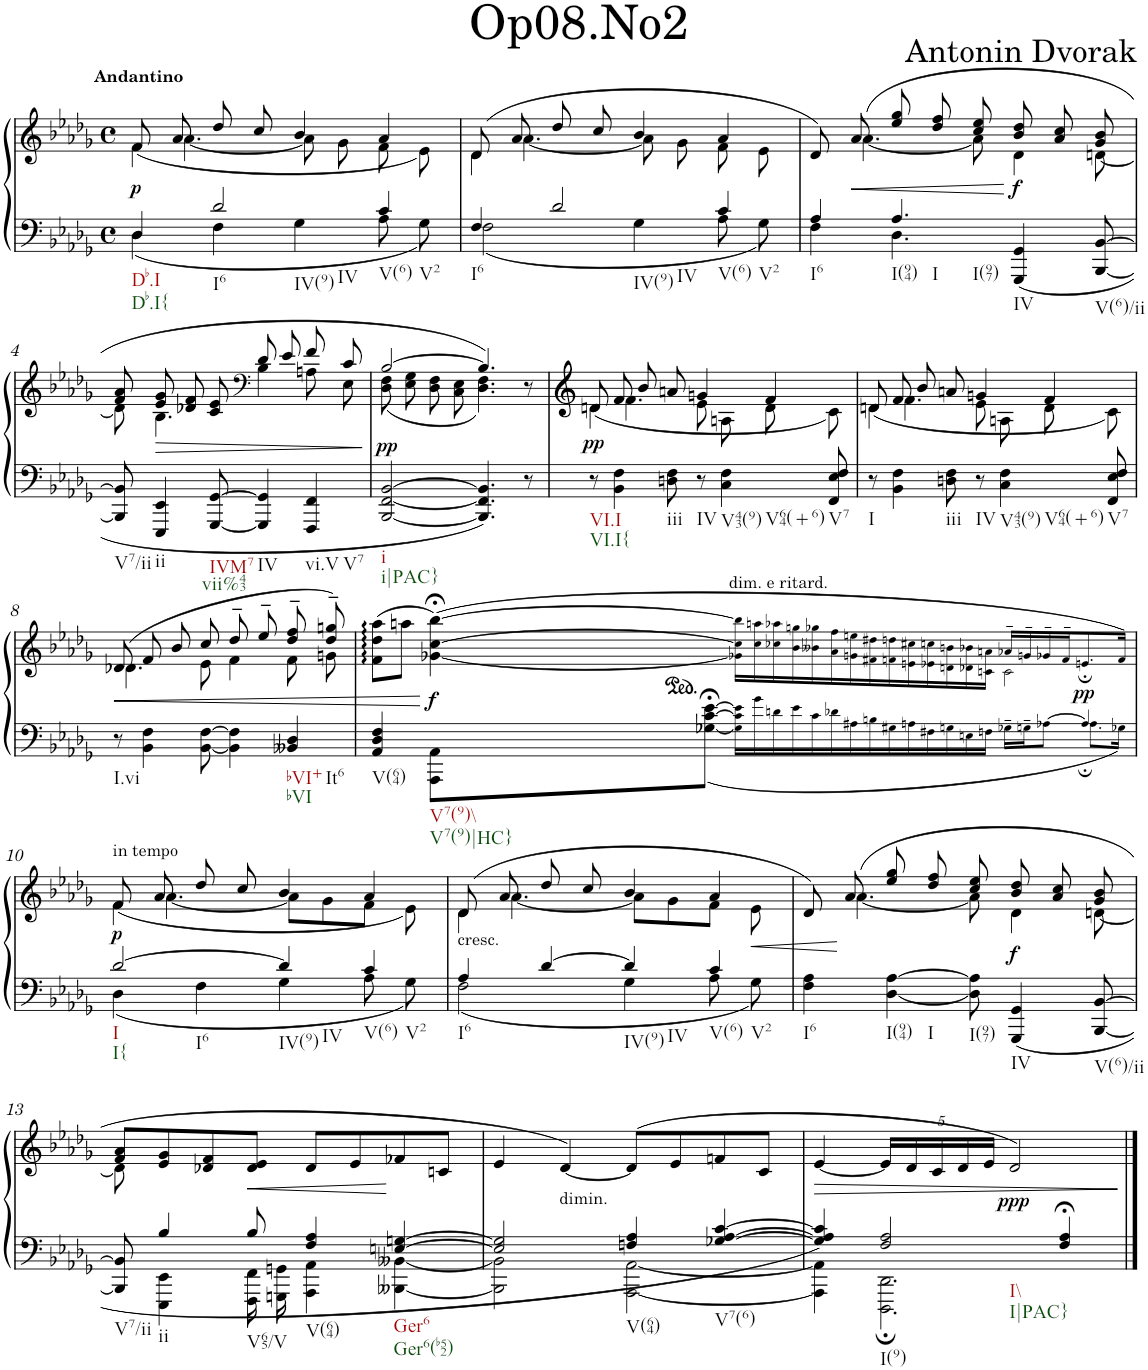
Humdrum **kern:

**kern	**kern	**dynam
*part1	*part1	*part1
*staff2	*staff1	*staff1/2
*I"Piano	*	*
*I'Pno.	*	*
*clefF4	*clefG2	*
*k[b-e-a-d-g-]	*k[b-e-a-d-g-]	*
*M4/4	*M4/4	*
*met(c)	*met(c)	*
=1	=1	=1
*^	*^	*
*	*	*	*^	*
!	!	!LO:TX:a:B:t=Andantino	!	!	!
!LO:TX:b:t=Db.I	!	!	!	!	!
!LO:TX:b:t=Db.I{	!	!	!	!	!
!	!	!	!	!	!LO:DY:b
4D-/	4D-\	(8f/	8ryy	4f\	p
.	.	8a-/	[4.a-\	.	.
!LO:TX:b:t=I6	!	!	!	!	!
!LO:TX:b:t=IV(9)	!	!	!	!	!
!LO:TX:b:t=IV	!	!	!	!	!
2d-/	4F\	8dd-/	.	2.ryy	.
.	.	8cc/	.	.	.
.	4G-\	4b-/	8a-\]	.	.
.	.	.	8g-\	.	.
!LO:TX:b:t=V(6)	!	!	!	!	!
!LO:TX:b:t=V2	!	!	!	!	!
4c/	8A-\	4a-/	8f\	.	.
.	8G-\	.	8e-\)	.	.
=2	=2	=2	=2	=2	=2
!LO:TX:b:t=I6	!	!	!	!	!
4F/	2F\	(8d-/	8ryy	4d-\	.
.	.	8a-/	[4.a-\	.	.
!LO:TX:b:t=IV(9)	!	!	!	!	!
!LO:TX:b:t=IV	!	!	!	!	!
2d-/	.	8dd-/	.	2.ryy	.
.	.	8cc/	.	.	.
.	4G-\	4b-/	8a-\]	.	.
.	.	.	8g-\	.	.
!LO:TX:b:t=V(6)	!	!	!	!	!
!LO:TX:b:t=V2	!	!	!	!	!
4c/	8A-\	4a-/	8f\	.	.
.	8G-\	.	8e-\	.	.
*	*	*	*v	*v	*
=3	=3	=3	=3	=3
!LO:TX:b:t=I6	!	!	!	!
4A-/	4F\	8d-/)	8ryy	.
!	!	!	!	!LO:HP:b
.	.	(8a-/	[4.a-\	<
!LO:TX:b:t=I(94)	!	!	!	!
!LO:TX:b:t=I	!	!	!	!
!LO:TX:b:t=I(97)	!	!	!	!
4.A-/	4.D-\	8ee-/ 8gg-/	.	.
.	.	8dd-/ 8ff/	.	.
.	.	8cc/ 8ee-/	8a-\]	.
!LO:TX:b:t=IV	!	!	!	!
!	!	!	!	!LO:DY:n=1:b
4GGG-/ 4GG-/	4.ryy	8b-/ 8dd-/	4d-\	[ f
.	.	8a-/ 8cc/	.	.
!LO:TX:b:t=V(6)/ii	!	!	!	!
[8BBB-/ [8BB-/	.	8g-/ 8b-/	[8dn\	.
*v	*v	*	*	*
!!LO:LB:g=z	!!
=4	=4	=4	=4
!LO:TX:b:t=V7/ii	!	!	!
8BBB-/] 8BB-/]	8f/ 8a-/	8d\]	.
!LO:TX:b:t=ii	!	!	!
!	!	!	!LO:HP:b
4EEE-/ 4EE-/	8e-/ 8g-/	4.B-\	>
.	8d-X/ 8f/	.	.
!LO:TX:b:t=IVM7	!	!	!
!LO:TX:b:t=vii%43	!	!	!
[8GGG-/ [8GG-/	8c/ 8e-/	.	.
*	*clefF4	*	*
!LO:TX:b:t=IV	!	!	!
4GGG-/] 4GG-/]	8d-/	4B-\	.
.	8e-/	.	.
!LO:TX:b:t=vi.V	!	!	!
!LO:TX:b:t=V7	!	!	!
4FFF/ 4FF/	8f/	8An\	.
.	8c/	8E-\	.
*	*v	*v	*
.	.	]
=5	=5	=5
*	*^	*
!LO:TX:b:t=i	!	!	!
!LO:TX:b:t=i|PAC}	!	!	!
!	!	!	!LO:DY:b
[2BBB-/ [2FF/ [2BB-/	[2B-/	(8D-\ 8F\	pp
.	.	8E-\ 8G-\	.
.	.	8D-\ 8F\	.
.	.	8C\ 8E-\	.
4.BBB-/] 4.FF/] 4.BB-/]	4.B-/])	4.D-\ 4.F\)	.
8r	8r	8ryy	.
=6	=6	=6	=6
*	*	*^	*
!LO:TX:b:t=VI.I	!	!	!	!
!LO:TX:b:t=VI.I{	!	!	!	!
!	!	!	!	!LO:DY:b
8r	(8dn/	8ryy	4dn\	pp
4BB-\ 4F\	8f/	4.f\	.	.
.	8b-/	.	2.ryy	.
!LO:TX:b:t=iii	!	!	!	!
8Dn\ 8F\	8an/	.	.	.
!LO:TX:b:t=IV	!	!	!	!
8r	4gn/	8e-\	.	.
!LO:TX:b:t=V43(9)	!	!	!	!
!LO:TX:b:t=V64(+6)	!	!	!	!
4C\ 4F\	.	8An\	.	.
.	4f/	8d\	.	.
!LO:TX:b:t=V7	!	!	!	!
8FF/ 8E-/ 8F/	.	8c\)	.	.
=7	=7	=7	=7	=7
!LO:TX:b:t=I	!	!	!	!
8r	(8dn/	8ryy	4d\	.
4BB-\ 4F\	8f/	4.f\	.	.
.	8b-/	.	2.ryy	.
!LO:TX:b:t=iii	!	!	!	!
8Dn\ 8F\	8an/	.	.	.
!LO:TX:b:t=IV	!	!	!	!
8r	4gn/	8e-\	.	.
!LO:TX:b:t=V43(9)	!	!	!	!
!LO:TX:b:t=V64(+6)	!	!	!	!
4C\ 4F\	.	8An\	.	.
.	4f/	8d\	.	.
!LO:TX:b:t=V7	!	!	!	!
8FF/ 8E-/ 8F/	.	8c\)	.	.
*	*	*v	*v	*
!!LO:LB:g=z
=8	=8	=8	=8
!LO:TX:b:t=I.vi	!	!	!
!	!	!	!LO:HP:b
8r	(8d-X/	4.d-X\	<
4BB-\ 4F\	8f/	.	.
.	8b-/	.	.
[8BB-\ [8F\	8cc/	8e-\	.
4BB-\] 4F\]	8dd-~/	4f\	.
.	8ee-~/	.	.
!LO:TX:b:t=bVI+	!	!	!
!LO:TX:b:t=bVI	!	!	!
!LO:TX:b:t=It6	!	!	!
4BB--X/ 4D-/	8dd-/~ 8ff/~	8f\	.
.	8dd-/~ 8ggn/~)	8gn\	.
=9	=9	=9	=9
*^	*	*	*
!LO:TX:b:t=V(64)	!	!	!	!
4AA-/ 4D-/ 4F/	8ryy	(>8f\: 8dd-\: 8aa-\:L	4.ryy	.
*v	*v	*	*	*
.	8aan\J	.	.
!LO:TX:b:t=V7(9)\\	!	!	!
!LO:TX:b:t=V7(9)|HC}	!	!	!
!	!	!	!LO:DY:n=1:b
8AAA-\ 8AA-\L	([4g-X\;< [4cc\;< [4bb-\;<)	.	[ f
*	*v	*v	*
[8G-X\;< [8c\;< [8e-\;<J	.	.
16G-!\] 16c!\] 16e-!\]LL	16g-X!\] 16cc!\] 16bb-!\]LL	.
!	!LO:TX:a:t=dim. e ritard.	!
16g-!\	16cc!\ 16aan!\	.
16dn!\	16cc-X!\ 16aa-X!\	.
16e-!\	16b-!\ 16ggn!\	.
16c!\	16b--X!\ 16gg-X!\	.
16d-X!\	16a-!\ 16ff!\	.
16A#X!\	16gn!\ 16een!\	.
16Bn!\	16f#X!\ 16dd#X!\	.
16G#X!\	16fn!\ 16ddn!\	.
16An!\	16en!\ 16cc#X!\	.
16F#X!\	16e-X!\ 16ccn!\	.
16Gn!\	16dn!\ 16bn!\	.
16En!\	16d-X!\ 16b-X!\	.
16Fn!\JJ	16cn!\ 16an!\JJ	.
*	*^	*
16G-X~!\LL	16a-X~!/LL	2c!\	.
16Gn~!\J	16gn~!/	.	.
[8A-X!\J	16g-X~!/	.	.
.	16f~!/J	.	.
*^	*	*	*
!	!	!	!	!LO:DY:n=2:b
4A-;!/]	8.A-!\L	8.en;!/	.	pp
.	16G-X!\Jk	16f!/Jk)	.	.
!!LO:LB:g=z
=10	=10	=10	=10	=10
*	*	*	*^	*
!	!	!LO:TX:a:t=in tempo	!	!	!
!LO:TX:b:t=I	!	!	!	!	!
!LO:TX:b:t=I{	!	!	!	!	!
!LO:TX:b:t=I6	!	!	!	!	!
!	!	!	!	!	!LO:DY:b
[2d-/	4D-\	(8f/	8ryy	4f\	p
.	.	8a-/	[4.a-\	.	.
.	4F\	8dd-/	.	2.ryy	.
.	.	8cc/	.	.	.
!LO:TX:b:t=IV(9)	!	!	!	!	!
!LO:TX:b:t=IV	!	!	!	!	!
4d-/]	4G-\	4b-/	8a-\L]	.	.
.	.	.	8g-\	.	.
!LO:TX:b:t=V(6)	!	!	!	!	!
!LO:TX:b:t=V2	!	!	!	!	!
4c/	8A-\	4a-/	8f\J	.	.
.	8G-\	.	8e-\)	.	.
=11	=11	=11	=11	=11	=11
!	!	!LO:TX:b:t=cresc.	!	!	!
!LO:TX:b:t=I6	!	!	!	!	!
4A-/	2F\	(8d-/	8ryy	4d-\	.
.	.	8a-/	[4.a-\	.	.
[4d-/	.	8dd-/	.	2.ryy	.
.	.	8cc/	.	.	.
!LO:TX:b:t=IV(9)	!	!	!	!	!
!LO:TX:b:t=IV	!	!	!	!	!
4d-/]	4G-\	4b-/	8a-\L]	.	.
.	.	.	8g-\	.	.
!LO:TX:b:t=V(6)	!	!	!	!	!
!LO:TX:b:t=V2	!	!	!	!	!
4c/	8A-\	4a-/	8f\J	.	.
!	!	!	!	!	!LO:HP:b
.	8G-\	.	8e-\	.	<
*	*	*	*v	*v	*
=12	=12	=12	=12	=12
!LO:TX:b:t=I6	!	!	!	!
*v	*v	*	*	*
4F\ 4A-\	8d-/)	8ryy	.
.	(8a-/	[4.a-\	[
!LO:TX:b:t=I(94)	!	!	!
!LO:TX:b:t=I	!	!	!
[4D-\ [4A-\	8ee-/ 8gg-/	.	.
.	8dd-/ 8ff/	.	.
!LO:TX:b:t=I(97)	!	!	!
8D-\] 8A-\]	8cc/ 8ee-/	8a-\]	.
!LO:TX:b:t=IV	!	!	!
!	!	!	!LO:DY:b
4GGG-/ 4GG-/	8b-/ 8dd-/	4d-\	f
.	8a-/ 8cc/	.	.
!LO:TX:b:t=V(6)/ii	!	!	!
[8BBB-/ [8BB-/	8g-/ 8b-/	[8dn\	.
!!LO:LB:g=z	!!
=13	=13	=13	=13
*^	*	*	*
!LO:TX:b:t=V7/ii	!	!	!	!
8BBB-/] 8BB-/]	8ryy	8f/ 8a-/L	8d\]	.
!LO:TX:b:t=ii	!	!	!	!
4B-/	4EEE-\ 4EE-\	8e-/ 8g-/	2..ryy	.
.	.	8d-X/ 8f/	.	.
!LO:TX:b:t=V65/V	!	!	!	!
!	!	!	!	!LO:HP:b
8B-/	16FFF\ 16FF\	8d-/ 8e-/J	.	<
.	16GGGn\ 16GGn\	.	.	.
!LO:TX:b:t=V(64)	!	!	!	!
4F/ 4A-/	4AAA-\ 4AA-\	8d-/L	.	.
.	.	8e-/	.	.
!LO:TX:b:t=Ger6	!	!	!	!
!LO:TX:b:t=Ger6(b52)	!	!	!	!
[4En/ [4Gn/	[4BBB--X\ [4BB--X\	8f-X/	.	[
.	.	8cn/J	.	.
*	*	*v	*v	*
=14	=14	=14	=14
2E/] 2G/]	2BBB--\] 2BB--\]	4e-/	.
!	!	!LO:TX:b:t=dimin.	!
.	.	[4d-/)	.
!LO:TX:b:t=V(64)	!	!	!
4Fn/ 4A-/	[2AAA-\ [2AA-\	(>8d-/L]	.
.	.	8e-/	.
!LO:TX:b:t=V7(6)	!	!	!
[4G-X/ [4A-/ [4c/	.	8fn/	.
.	.	8c/J	.
=15	=15	=15	=15
!	!	!	!LO:HP:b
4G-/] 4A-/] 4c/]	4AAA-\] 4AA-\]	[4e-/	>
*	*	*Xbrackettup	*
!LO:TX:b:t=I(9)	!	!	!
!LO:TX:b:t=I\\	!	!	!
!LO:TX:b:t=I|PAC}	!	!	!
2F/ 2A-/	2.DDD-\; 2.DD-\;	20e-/LL]	.
.	.	20d-/	.
.	.	20c/	.
.	.	20d-/	.
.	.	20e-/JJ	.
!	!	!	!LO:DY:b
.	.	2d-/)	ppp
4F/;< 4A-/;<	.	.	.
*v	*v	*	*
.	.	]
==	==	==
*-	*-	*-
